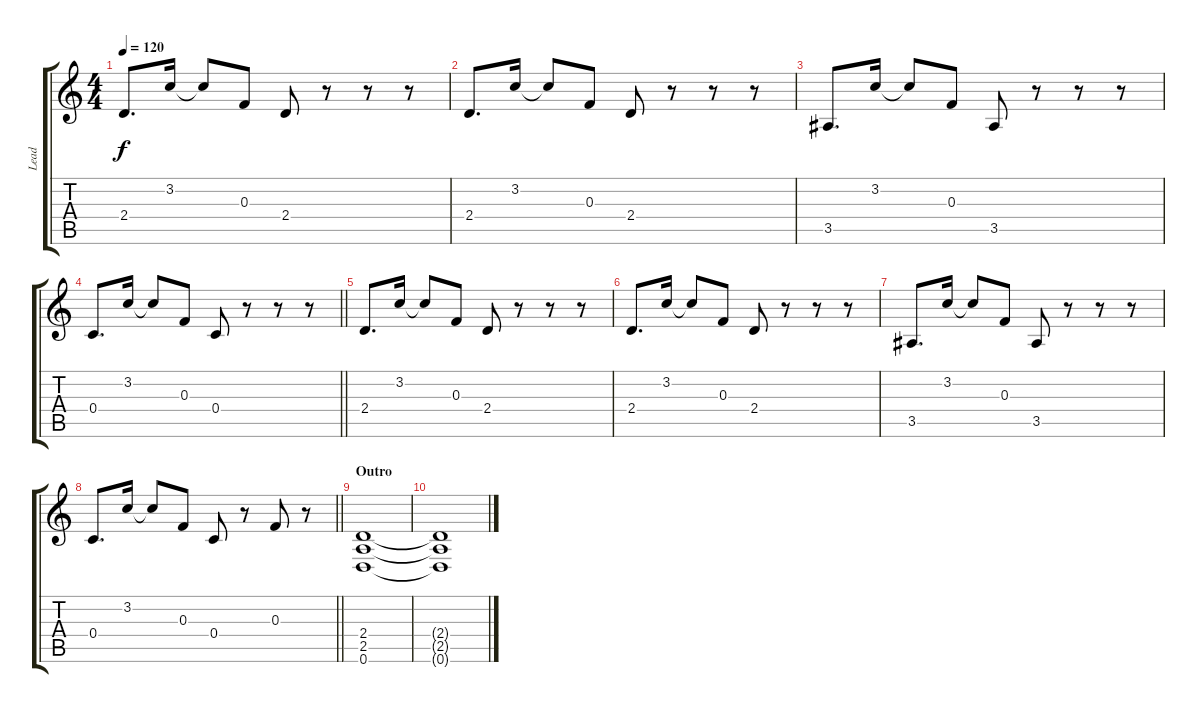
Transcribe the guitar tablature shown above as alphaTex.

\track ("Lead" "Lead") {instrument acousticguitarsteel}
\staff {score tabs}
\tuning (D4 A3 F3 C3 G2 D2) {hide}
\ts (4 4)
\tempo 120
\clef g2
\ks c
2.4.8{d dy f} 3.2.16 3.2{t}.8 0.3.8 2.4.8 r.8 r.8 r.8 |
2.4.8{d} 3.2.16 3.2{t}.8 0.3.8 2.4.8 r.8 r.8 r.8 |
3.5.8{d} 3.2.16 3.2{t}.8 0.3.8 3.5.8 r.8 r.8 r.8 |
\barLineRight lightlight
0.4.8{d} 3.2.16 3.2{t}.8 0.3.8 0.4.8 r.8 r.8 r.8 |
2.4.8{d} 3.2.16 3.2{t}.8 0.3.8 2.4.8 r.8 r.8 r.8 |
2.4.8{d} 3.2.16 3.2{t}.8 0.3.8 2.4.8 r.8 r.8 r.8 |
3.5.8{d} 3.2.16 3.2{t}.8 0.3.8 3.5.8 r.8 r.8 r.8 |
\barLineRight lightlight
0.4.8{d} 3.2.16 3.2{t}.8 0.3.8 0.4.8 r.8 0.3.8 r.8 |
\section ("" "Outro")
(2.4 2.5 0.6).1 |
(2.4{t} 2.5{t} 0.6{t}).1
